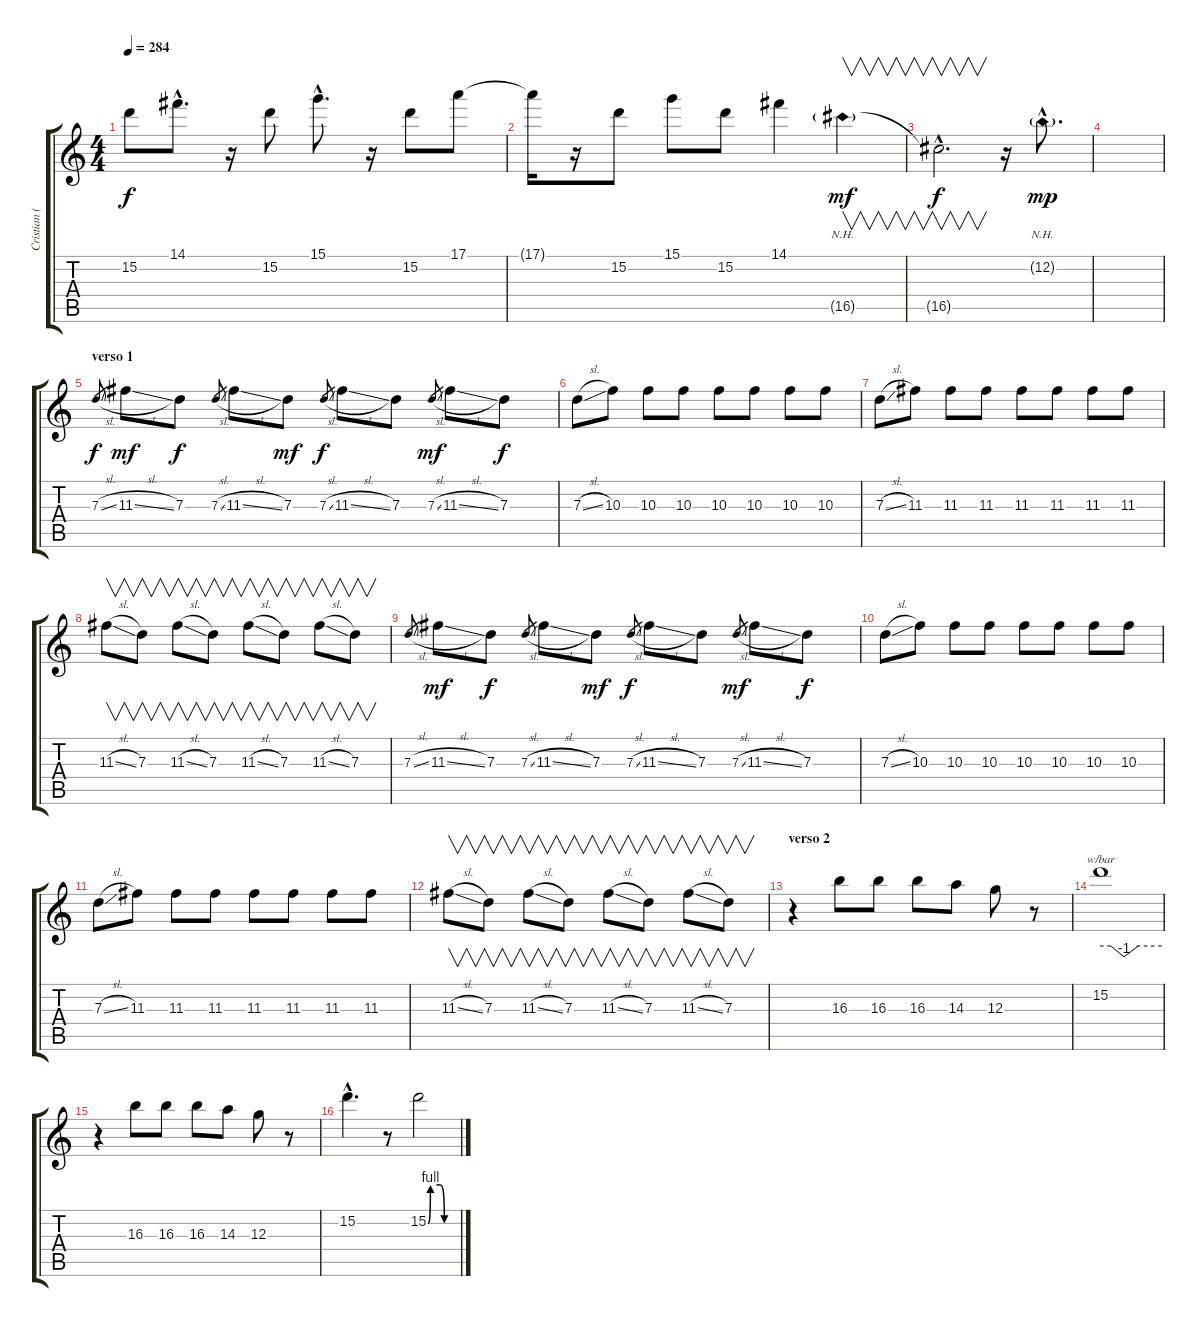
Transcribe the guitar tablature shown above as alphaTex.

\track ("Cristian (guitarra)" "Cristian (") {instrument distortionguitar}
\staff {score tabs}
\tuning (E4 B3 G3 D3 A2 E2) {hide}
\ts (4 4)
\tempo 284
\clef g2
\ks c
15.2.8{dy f} 14.1{hac}.8{d} r.16 15.2.8 15.1{hac}.8{d} r.16 15.2.8 17.1.8 |
17.1{t}.16 r.16 15.2.8 15.1.8 15.2.8 14.1.4 16.5{nh g}.4{v dy mf} |
16.5{hac t}.2{v d dy f} r.16 12.2{nh g hac}.8{d dy mp} |
|
\section ("" "verso 1")
7.3{sl}.8{gr dy f} 11.3{sl}.8{dy mf} 7.3.8{dy f} 7.3{sl}.8{gr} 11.3{sl}.8 7.3.8{dy mf} 7.3{sl}.8{gr dy f} 11.3{sl}.8 7.3.8 7.3{sl}.8{gr dy mf} 11.3{sl}.8 7.3.8{dy f} |
7.3{sl}.8 10.3.8 10.3.8 10.3.8 10.3.8 10.3.8 10.3.8 10.3.8 |
7.3{sl}.8 11.3.8 11.3.8 11.3.8 11.3.8 11.3.8 11.3.8 11.3.8 |
11.3{sl}.8{v} 7.3.8{v} 11.3{sl}.8{v} 7.3.8{v} 11.3{sl}.8{v} 7.3.8{v} 11.3{sl}.8{v} 7.3.8{v} |
7.3{sl}.8{gr} 11.3{sl}.8{dy mf} 7.3.8{dy f} 7.3{sl}.8{gr} 11.3{sl}.8 7.3.8{dy mf} 7.3{sl}.8{gr dy f} 11.3{sl}.8 7.3.8 7.3{sl}.8{gr dy mf} 11.3{sl}.8 7.3.8{dy f} |
7.3{sl}.8 10.3.8 10.3.8 10.3.8 10.3.8 10.3.8 10.3.8 10.3.8 |
7.3{sl}.8 11.3.8 11.3.8 11.3.8 11.3.8 11.3.8 11.3.8 11.3.8 |
11.3{sl}.8{v} 7.3.8{v} 11.3{sl}.8{v} 7.3.8{v} 11.3{sl}.8{v} 7.3.8{v} 11.3{sl}.8{v} 7.3.8{v} |
\section ("" "verso 2")
r.4 16.3.8 16.3.8 16.3.8 14.3.8 12.3.8 r.8 |
15.2.1{tbe (custom default 0 0 10 0 23 -4 37 0 60 0)} |
r.4 16.3.8 16.3.8 16.3.8 14.3.8 12.3.8 r.8 |
15.2{hac}.4{d} r.8 15.2{be (custom 0 0 5 4 25 4 34 0 60 0)}.2
